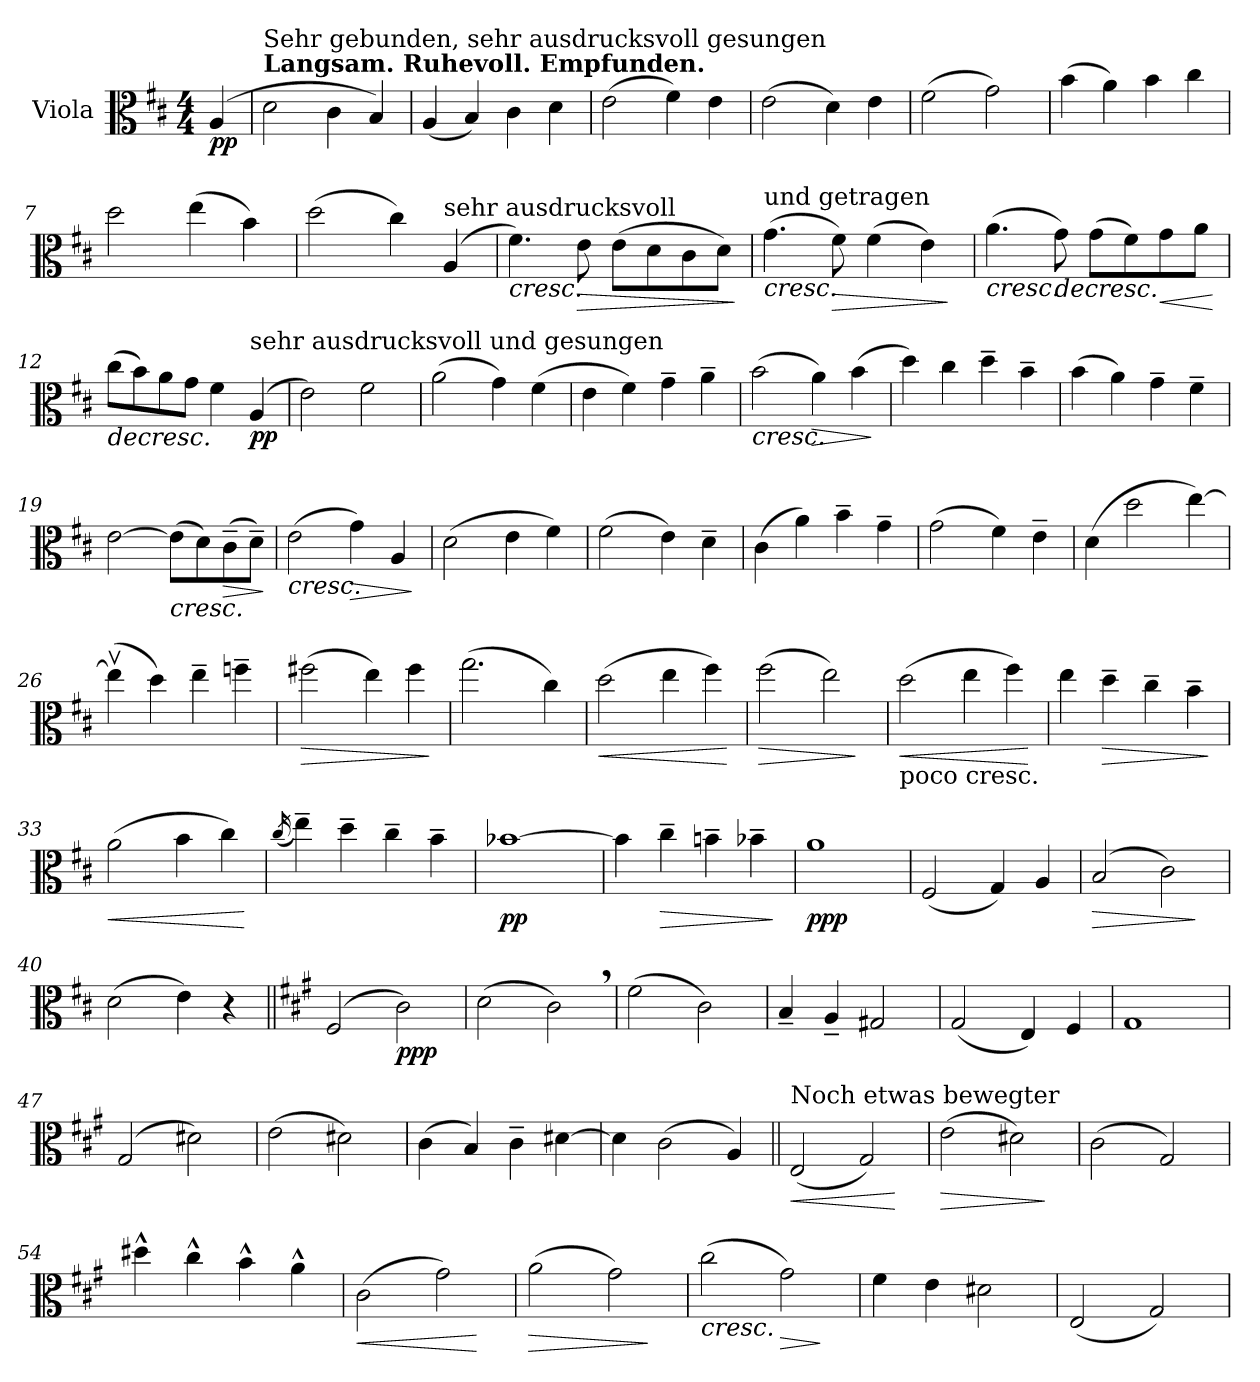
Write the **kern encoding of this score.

**kern	**dynam
*part1	*part1
*staff1	*staff1
*I"Viola	*
*I'Vla.	*
*clefC3	*
*k[f#c#]	*
*M4/4	*
*MM70	*
=	=
!	!LO:DY:b
(4A/	pp
=1	=1
!LO:TX:a:B:t=Langsam. Ruhevoll. Empfunden.	!
!LO:TX:a:t=Sehr gebunden, sehr ausdrucksvoll gesungen	!
2d\	.
4c#\	.
4B/)	.
=2	=2
(4A/	.
4B/)	.
4c#\	.
4d\	.
=3	=3
(2e\	.
4f#\)	.
4e\	.
=4	=4
(2e\	.
4d\)	.
4e\	.
=5	=5
(2f#\	.
2g\)	.
=6	=6
(4b\	.
4a\)	.
4b\	.
4cc#\	.
=7	=7
2dd\	.
(4ee\	.
4b\)	.
=8	=8
(2dd\	.
4cc#\)	.
!LO:TX:a:t=sehr ausdrucksvoll	!
(4A/	.
=9	=9
!	!LO:HP:b
4.f#\)	<
!	!LO:HP:b
8e\	>
(8e\L	.
8d\	.
8c#\	.
8d\J)	.
.	[ ]
!!LO:LB:g=z
=10	=10
!LO:TX:a:t=und getragen	!
!	!LO:HP:b
(4.g\	<
!	!LO:HP:b
8f#\)	>
(4f#\	.
4e\)	.
.	[ ]
=11	=11
!	!LO:HP:b
(4.a\	<
!	!LO:HP:b
8g\)	>
(8g\L	.
8f#\)	.
!	!LO:HP:b
8g\	<
8a\J	.
.	[ ] [
=12	=12
!	!LO:HP:b
(8cc#\L	>
8b\)	.
8a\	.
8g\J	.
4f#\	.
!LO:TX:a:t=sehr ausdrucksvoll und gesungen	!
!	!LO:DY:b
(4A/	pp
.	]
=13	=13
2e\)	.
2f#\	.
=14	=14
(2a\	.
4g\)	.
(4f#\	.
=15	=15
4e\	.
4f#\)	.
4g~\	.
4a~\	.
=16	=16
!	!LO:HP:b
(2b\	<
!	!LO:HP:b
4a\)	>
(4b\	.
.	[ ]
=17	=17
4dd\)	.
4cc#\	.
4dd~\	.
4b~\	.
!!LO:LB:g=z
=18	=18
(4b\	.
4a\)	.
4g~\	.
4f#~\	.
=19	=19
[2e\	.
!	!LO:HP:b
(8e\L]	<
8d\)	.
!	!LO:HP:b
(8c#~\	>
8d~\J)	.
.	[ ]
=20	=20
!	!LO:HP:b
(2e\	<
!	!LO:HP:b
4g\)	>
4A/	.
.	[ ]
=21	=21
(2d\	.
4e\	.
4f#\)	.
=22	=22
(2f#\	.
4e\)	.
4d~\	.
=23	=23
(4c#\	.
4a\)	.
4b~\	.
4g~\	.
=24	=24
(2g\	.
4f#\)	.
4e~\	.
=25	=25
(4d\	.
2dd\	.
[4ee\)	.
=26	=26
(4eev\]	.
4dd\)	.
4ee~\	.
4ffn~\	.
!!LO:LB:g=z
=27	=27
!	!LO:HP:b
(2ff#X\	>
4ee\)	.
4ff#\	.
.	]
=28	=28
(2.gg\	.
4cc#\)	.
=29	=29
!	!LO:HP:b
(2dd\	<
4ee\	.
4ff#\)	.
.	[
=30	=30
!	!LO:HP:b
(2ff#\	>
2ee\)	.
.	]
=31	=31
!LO:TX:b:t=poco cresc.	!
!	!LO:HP:b
(2dd\	<
4ee\	.
4ff#\)	.
.	[
=32	=32
4ee\	.
!	!LO:HP:b
4dd~\	>
4cc#~\	.
4b~\	.
.	]
=33	=33
!	!LO:HP:b
(2a\	<
4b\	.
4cc#\)	.
.	[
=34	=34
(16qcc#/	.
4ee~\)	.
4dd~\	.
4cc#~\	.
4b~\	.
=35	=35
!	!LO:DY:b
[1b-X	pp
!!LO:LB:g=z
=36	=36
4b-\]	.
!	!LO:HP:b
4cc#~\	>
4bn~\	.
4b-X~\	.
.	]
=37	=37
!	!LO:DY:b
1a	ppp
=38	=38
(2F#/	.
4G/)	.
4A/	.
=39	=39
!	!LO:HP:b
(2B/	>
2c#\)	.
.	]
=40	=40
(2d\	.
4e\)	.
4r	.
=41||	=41||
*k[f#c#g#]	*
(2F#/	.
!	!LO:DY:b
2c#\)	ppp
=42	=42
(2d\	.
2c#,\)	.
=43	=43
(2f#\	.
2c#\)	.
=44	=44
4B~/	.
4A~/	.
2G#X/	.
=45	=45
(2G#/	.
4E/)	.
4F#/	.
=46	=46
1G#	.
!!LO:LB:g=z
=47	=47
(2G#/	.
2d#X\)	.
=48	=48
(2e\	.
2d#X\)	.
=49	=49
(4c#\	.
4B/)	.
4c#~\	.
[4d#X\	.
=50	=50
4d#\]	.
(2c#\	.
4A/)	.
=51||	=51||
!LO:TX:a:t=Noch etwas bewegter	!
!	!LO:HP:b
(2E/	<
2G#/)	.
.	[
=52	=52
!	!LO:HP:b
(2e\	>
2d#X\)	.
.	]
=53	=53
(2c#\	.
2G#/)	.
=54	=54
4dd#X^^\	.
4cc#^^\	.
4b^^\	.
4a^^\	.
=55	=55
!	!LO:HP:b
(2c#\	<
2g#\)	.
.	[
=56	=56
!	!LO:HP:b
(2a\	>
2g#\)	.
.	]
=57	=57
!	!LO:HP:b
(2cc#\	<
!	!LO:HP:b
2g#\)	>
.	[ ]
!!LO:LB:g=z
=58	=58
4f#\	.
4e\	.
2d#X\	.
=59	=59
(2E/	.
2G#/)	.
=	=
*-	*-
